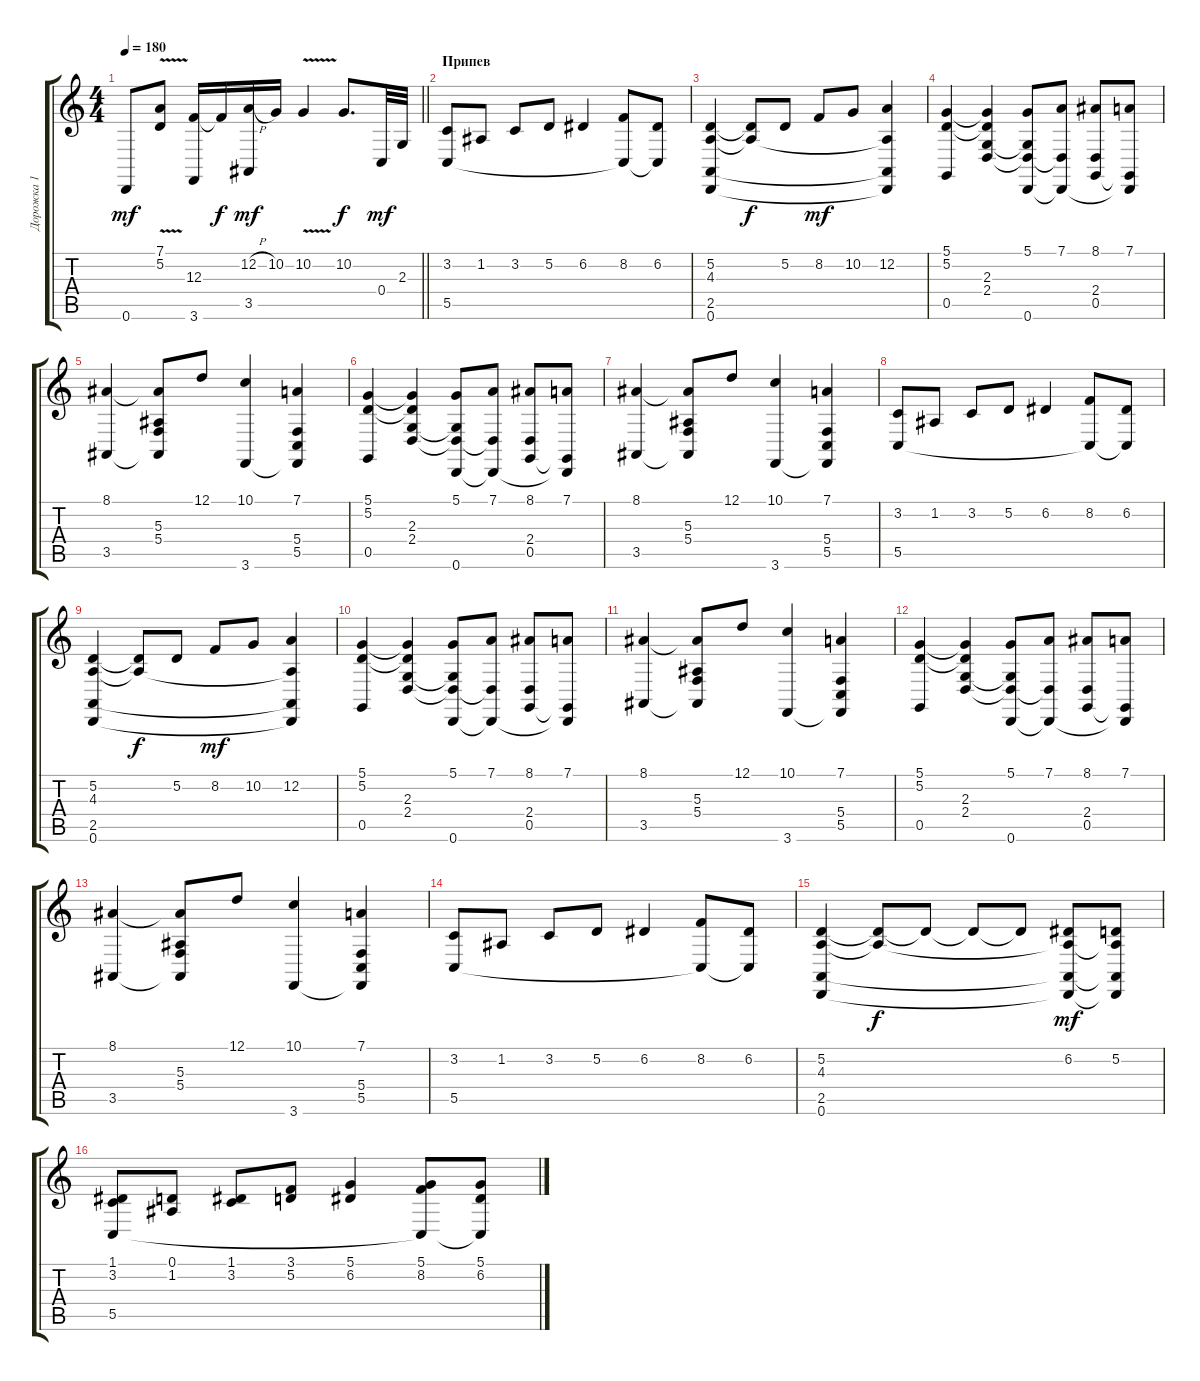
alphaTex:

\track ("Дорожка 1" "Дорожка 1") {instrument accordion}
\staff {score tabs}
\tuning (D4 A3 F3 C3 G2 D2) {hide}
\ts (4 4)
\tempo 180
\clef g2
\barLineRight lightlight
\ks c
0.6.8{dy mf} (7.1 5.2{v}).8 (12.3 3.6).16 12.3{t}.16{dy f} (12.2{h} 3.5).16{dy mf} 10.2.16 10.2{v}.4 10.2.8{d dy f} 0.4.32{dy mf} 2.3.32 |
\section ("" "Припев")
(3.2 5.5).8 1.2.8 3.2.8 5.2.8 6.2.4 (8.2 5.5{t}).8 (6.2 5.5{t}).8 |
(5.2 4.3 2.5 0.6).4 (5.2{t} 4.3{t}).8{dy f} 5.2.8 8.2.8{dy mf} 10.2.8 (12.2 4.3{t} 2.5{t} 0.6{t}).4 |
(5.1 5.2 0.5).4 (5.1{t} 5.2{t} 2.3 2.4).4 (5.1 2.3{t} 2.4{t} 0.6).8 (7.1 2.4{t} 0.6{t}).8 (8.1 2.4 0.5).8 (7.1 0.5{t} 0.6{t}).8 |
(8.1 3.5).4 (8.1{t} 5.3 5.4 3.5{t}).8 12.1.8 (10.1 3.6).4 (7.1 5.4 5.5 3.6{t}).4 |
(5.1 5.2 0.5).4 (5.1{t} 5.2{t} 2.3 2.4).4 (5.1 2.3{t} 2.4{t} 0.6).8 (7.1 2.4{t} 0.6{t}).8 (8.1 2.4 0.5).8 (7.1 0.5{t} 0.6{t}).8 |
(8.1 3.5).4 (8.1{t} 5.3 5.4 3.5{t}).8 12.1.8 (10.1 3.6).4 (7.1 5.4 5.5 3.6{t}).4 |
(3.2 5.5).8 1.2.8 3.2.8 5.2.8 6.2.4 (8.2 5.5{t}).8 (6.2 5.5{t}).8 |
(5.2 4.3 2.5 0.6).4 (5.2{t} 4.3{t}).8{dy f} 5.2.8 8.2.8{dy mf} 10.2.8 (12.2 4.3{t} 2.5{t} 0.6{t}).4 |
(5.1 5.2 0.5).4 (5.1{t} 5.2{t} 2.3 2.4).4 (5.1 2.3{t} 2.4{t} 0.6).8 (7.1 2.4{t} 0.6{t}).8 (8.1 2.4 0.5).8 (7.1 0.5{t} 0.6{t}).8 |
(8.1 3.5).4 (8.1{t} 5.3 5.4 3.5{t}).8 12.1.8 (10.1 3.6).4 (7.1 5.4 5.5 3.6{t}).4 |
(5.1 5.2 0.5).4 (5.1{t} 5.2{t} 2.3 2.4).4 (5.1 2.3{t} 2.4{t} 0.6).8 (7.1 2.4{t} 0.6{t}).8 (8.1 2.4 0.5).8 (7.1 0.5{t} 0.6{t}).8 |
(8.1 3.5).4 (8.1{t} 5.3 5.4 3.5{t}).8 12.1.8 (10.1 3.6).4 (7.1 5.4 5.5 3.6{t}).4 |
(3.2 5.5).8 1.2.8 3.2.8 5.2.8 6.2.4 (8.2 5.5{t}).8 (6.2 5.5{t}).8 |
(5.2 4.3 2.5 0.6).4 (5.2{t} 4.3{t}).8{dy f} 5.2{t}.8 5.2{t}.8 5.2{t}.8 (6.2 4.3{t} 2.5{t} 0.6{t}).8{dy mf} (5.2 4.3{t} 2.5{t} 0.6{t}).8 |
(1.1 3.2 5.5).8 (0.1 1.2).8 (1.1 3.2).8 (3.1 5.2).8 (5.1 6.2).4 (5.1 8.2 5.5{t}).8 (5.1 6.2 5.5{t}).8
